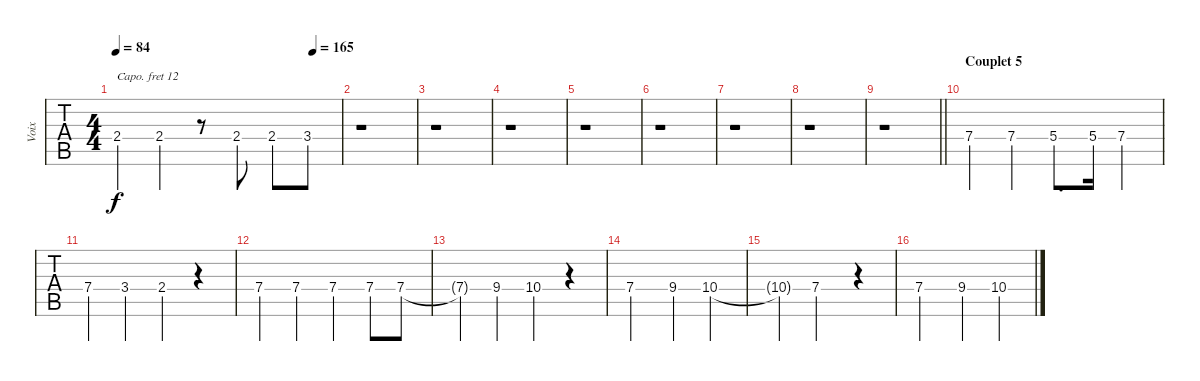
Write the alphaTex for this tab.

\track ("Voix" "Voix") {instrument sopranosax}
\staff {tabs}
\capo 12
\tuning (E4 B3 G3 D3 A2 E2) {hide}
\ts (4 4)
\tempo 84
\tempo (165 0.875)
\clef g2
\ks c
2.4.4{dy f} 2.4.4 r.8 2.4.8 2.4.8 3.4.8 |
r.1 |
r.1 |
r.1 |
r.1 |
r.1 |
r.1 |
r.1 |
\barLineRight lightlight
r.1 |
\section ("" "Couplet 5")
7.4.4 7.4.4 5.4.8{d} 5.4.16 7.4.4 |
7.4.4 3.4.4 2.4.4 r.4 |
7.4.4 7.4.4 7.4.4 7.4.8 7.4.8 |
7.4{t}.4 9.4.4 10.4.4 r.4 |
7.4.2 9.4.4 10.4.4 |
10.4{t}.4 7.4.2 r.4 |
7.4.2 9.4.4 10.4.4
